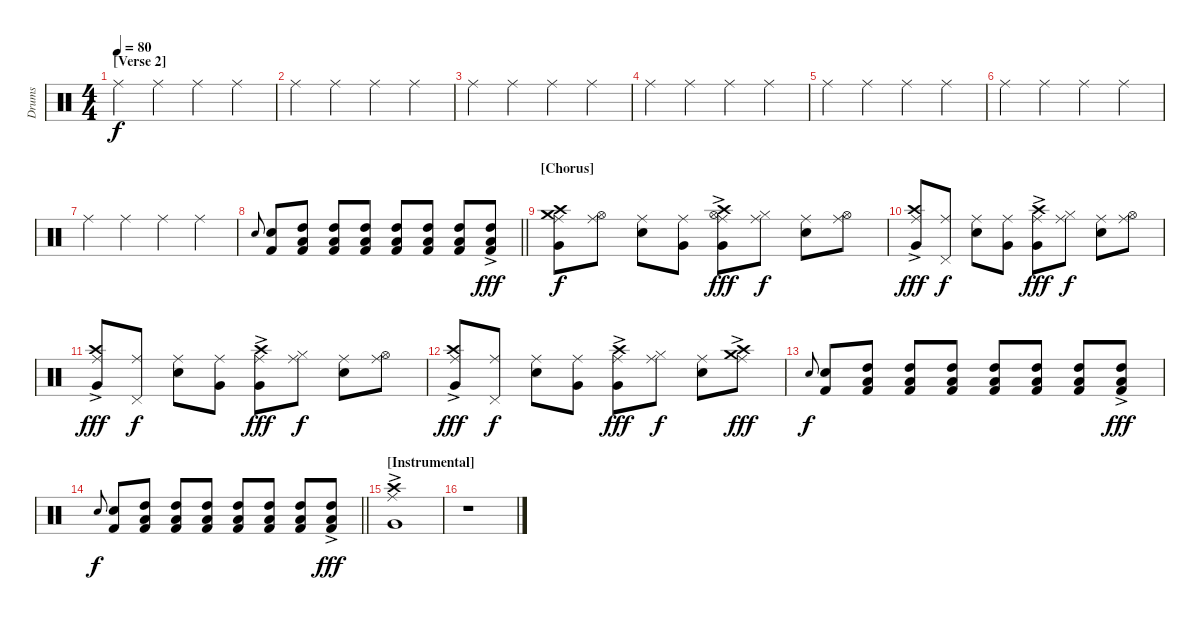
\track ("Drums" "Drums") {instrument percussion}
\staff {score}
\articulation defaults
\ts (4 4)
\section ("" "[Verse 2]")
\tempo 80
\clef neutral
\ks c "Ride (middle)".4{dy f} "Ride (middle)".4 "Ride (middle)".4 "Ride (middle)".4
|
"Ride (middle)".4 "Ride (middle)".4 "Ride (middle)".4 "Ride (middle)".4 |
"Ride (middle)".4 "Ride (middle)".4 "Ride (middle)".4 "Ride (middle)".4 |
"Ride (middle)".4 "Ride (middle)".4 "Ride (middle)".4 "Ride (middle)".4 |
"Ride (middle)".4 "Ride (middle)".4 "Ride (middle)".4 "Ride (middle)".4 |
"Ride (middle)".4 "Ride (middle)".4 "Ride (middle)".4 "Ride (middle)".4 |
"Ride (middle)".4 "Ride (middle)".4 "Ride (middle)".4 "Ride (middle)".4 |
\barLineRight lightlight "Snare (hit) 2".8{gr onbeat}
("Snare (hit) 2" "Kick (hit) 2").8 ("High Tom (hit)" "Kick (hit) 2" "Low Tom (hit)").8 ("High Tom (hit)" "Kick (hit) 2" "Low Tom (hit)").8 ("High Tom (hit)" "Kick (hit) 2" "Low Tom (hit)").8 ("High Tom (hit)" "Kick (hit) 2" "Low Tom (hit)").8 ("High Tom (hit)" "Kick (hit) 2" "Low Tom (hit)").8 ("High Tom (hit)" "Kick (hit) 2" "Low Tom (hit)").8 ("High Tom (hit)"{ac} "Kick (hit) 2"{ac} "Low Tom (hit)"{ac}).8{dy fff} |
\section ("" "[Chorus]")
("Crash medium (hit)" "Crash high (hit)" "Very Low Tom (hit)" "Ride (middle)").8{dy f} ("Hi-Hat (open)" "Ride (middle)").8 ("Snare (hit) 2" "Ride (middle)").8 ("Very Low Tom (hit)" "Ride (middle)").8 ("Crash high (hit)"{ac} "Hi-Hat (open)" "Very Low Tom (hit)" "Ride (middle)").8{dy fff} ("Hi-Hat (closed)" "Ride (middle)").8{dy f} ("Snare (hit) 2" "Ride (middle)").8 ("Hi-Hat (open)" "Ride (middle)").8 |
("Crash high (hit)"{ac} "Very Low Tom (hit)" "Ride (middle)").8{dy fff} ("Pedal Hi-Hat (hit)" "Ride (middle)").8{dy f} ("Snare (hit) 2" "Ride (middle)").8 ("Very Low Tom (hit)" "Ride (middle)").8 ("Crash high (hit)"{ac} "Very Low Tom (hit)" "Ride (middle)").8{dy fff} ("Hi-Hat (closed)" "Ride (middle)").8{dy f} ("Snare (hit) 2" "Ride (middle)").8 ("Hi-Hat (open)" "Ride (middle)").8 |
("Crash high (hit)"{ac} "Very Low Tom (hit)" "Ride (middle)").8{dy fff} ("Pedal Hi-Hat (hit)" "Ride (middle)").8{dy f} ("Snare (hit) 2" "Ride (middle)").8 ("Very Low Tom (hit)" "Ride (middle)").8 ("Crash high (hit)"{ac} "Very Low Tom (hit)" "Ride (middle)").8{dy fff} ("Hi-Hat (closed)" "Ride (middle)").8{dy f} ("Snare (hit) 2" "Ride (middle)").8 ("Hi-Hat (open)" "Ride (middle)").8 |
("Crash high (hit)"{ac} "Very Low Tom (hit)" "Ride (middle)").8{dy fff} ("Pedal Hi-Hat (hit)" "Ride (middle)").8{dy f} ("Snare (hit) 2" "Ride (middle)").8 ("Very Low Tom (hit)" "Ride (middle)").8 ("Crash high (hit)"{ac} "Very Low Tom (hit)" "Ride (middle)").8{dy fff} ("Hi-Hat (closed)" "Ride (middle)").8{dy f} ("Snare (hit) 2" "Ride (middle)").8 ("Crash high (hit)"{ac} "Crash medium (hit)" "Ride (middle)").8{dy fff} |
"Snare (hit) 2".8{gr onbeat dy f} ("Snare (hit) 2" "Kick (hit) 2").8 ("High Tom (hit)" "Kick (hit) 2" "Low Tom (hit)").8 ("High Tom (hit)" "Kick (hit) 2" "Low Tom (hit)").8 ("High Tom (hit)" "Kick (hit) 2" "Low Tom (hit)").8 ("High Tom (hit)" "Kick (hit) 2" "Low Tom (hit)").8 ("High Tom (hit)" "Kick (hit) 2" "Low Tom (hit)").8 ("High Tom (hit)" "Kick (hit) 2" "Low Tom (hit)").8 ("High Tom (hit)"{ac} "Kick (hit) 2"{ac} "Low Tom (hit)"{ac}).8{dy fff} |
\barLineRight lightlight "Snare (hit) 2".8{gr onbeat dy f}
("Snare (hit) 2" "Kick (hit) 2").8 ("High Tom (hit)" "Kick (hit) 2" "Low Tom (hit)").8 ("High Tom (hit)" "Kick (hit) 2" "Low Tom (hit)").8 ("High Tom (hit)" "Kick (hit) 2" "Low Tom (hit)").8 ("High Tom (hit)" "Kick (hit) 2" "Low Tom (hit)").8 ("High Tom (hit)" "Kick (hit) 2" "Low Tom (hit)").8 ("High Tom (hit)" "Kick (hit) 2" "Low Tom (hit)").8 ("High Tom (hit)"{ac} "Kick (hit) 2"{ac} "Low Tom (hit)"{ac}).8{dy fff} |
\section ("" "[Instrumental]")
("Crash high (hit)"{ac} "Very Low Tom (hit)" "Ride (middle)").1 |
r.1
